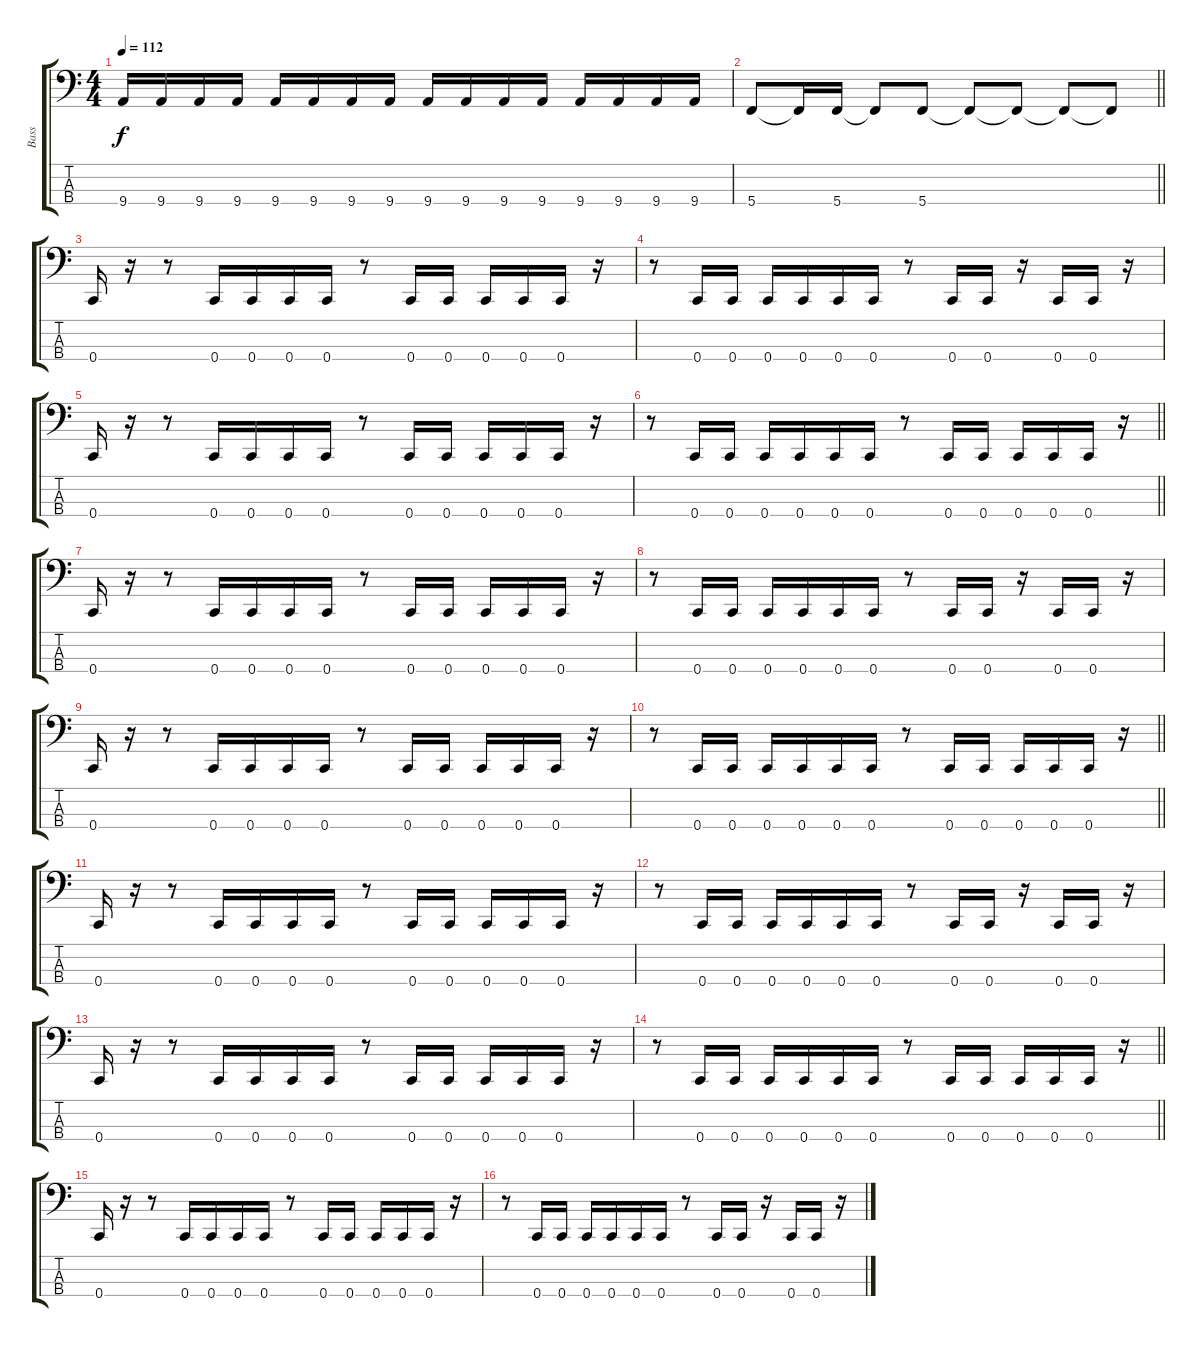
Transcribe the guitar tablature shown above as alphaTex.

\track ("Bass" "Bass") {instrument electricbassfinger}
\staff {score tabs}
\tuning (F2 C2 G1 C1) {hide}
\ts (4 4)
\tempo 112
\clef f4
\ks c
9.4.16{dy f} 9.4.16 9.4.16 9.4.16 9.4.16 9.4.16 9.4.16 9.4.16 9.4.16 9.4.16 9.4.16 9.4.16 9.4.16 9.4.16 9.4.16 9.4.16 |
\barLineRight lightlight
5.4.8 5.4{t}.16 5.4.16 5.4{t}.8 5.4.8 5.4{t}.8 5.4{t}.8 5.4{t}.8 5.4{t}.8 |
0.4.16 r.16 r.8 0.4.16 0.4.16 0.4.16 0.4.16 r.8 0.4.16 0.4.16 0.4.16 0.4.16 0.4.16 r.16 |
r.8 0.4.16 0.4.16 0.4.16 0.4.16 0.4.16 0.4.16 r.8 0.4.16 0.4.16 r.16 0.4.16 0.4.16 r.16 |
0.4.16 r.16 r.8 0.4.16 0.4.16 0.4.16 0.4.16 r.8 0.4.16 0.4.16 0.4.16 0.4.16 0.4.16 r.16 |
\barLineRight lightlight
r.8 0.4.16 0.4.16 0.4.16 0.4.16 0.4.16 0.4.16 r.8 0.4.16 0.4.16 0.4.16 0.4.16 0.4.16 r.16 |
0.4.16 r.16 r.8 0.4.16 0.4.16 0.4.16 0.4.16 r.8 0.4.16 0.4.16 0.4.16 0.4.16 0.4.16 r.16 |
r.8 0.4.16 0.4.16 0.4.16 0.4.16 0.4.16 0.4.16 r.8 0.4.16 0.4.16 r.16 0.4.16 0.4.16 r.16 |
0.4.16 r.16 r.8 0.4.16 0.4.16 0.4.16 0.4.16 r.8 0.4.16 0.4.16 0.4.16 0.4.16 0.4.16 r.16 |
\barLineRight lightlight
r.8 0.4.16 0.4.16 0.4.16 0.4.16 0.4.16 0.4.16 r.8 0.4.16 0.4.16 0.4.16 0.4.16 0.4.16 r.16 |
0.4.16 r.16 r.8 0.4.16 0.4.16 0.4.16 0.4.16 r.8 0.4.16 0.4.16 0.4.16 0.4.16 0.4.16 r.16 |
r.8 0.4.16 0.4.16 0.4.16 0.4.16 0.4.16 0.4.16 r.8 0.4.16 0.4.16 r.16 0.4.16 0.4.16 r.16 |
0.4.16 r.16 r.8 0.4.16 0.4.16 0.4.16 0.4.16 r.8 0.4.16 0.4.16 0.4.16 0.4.16 0.4.16 r.16 |
\barLineRight lightlight
r.8 0.4.16 0.4.16 0.4.16 0.4.16 0.4.16 0.4.16 r.8 0.4.16 0.4.16 0.4.16 0.4.16 0.4.16 r.16 |
0.4.16 r.16 r.8 0.4.16 0.4.16 0.4.16 0.4.16 r.8 0.4.16 0.4.16 0.4.16 0.4.16 0.4.16 r.16 |
r.8 0.4.16 0.4.16 0.4.16 0.4.16 0.4.16 0.4.16 r.8 0.4.16 0.4.16 r.16 0.4.16 0.4.16 r.16
